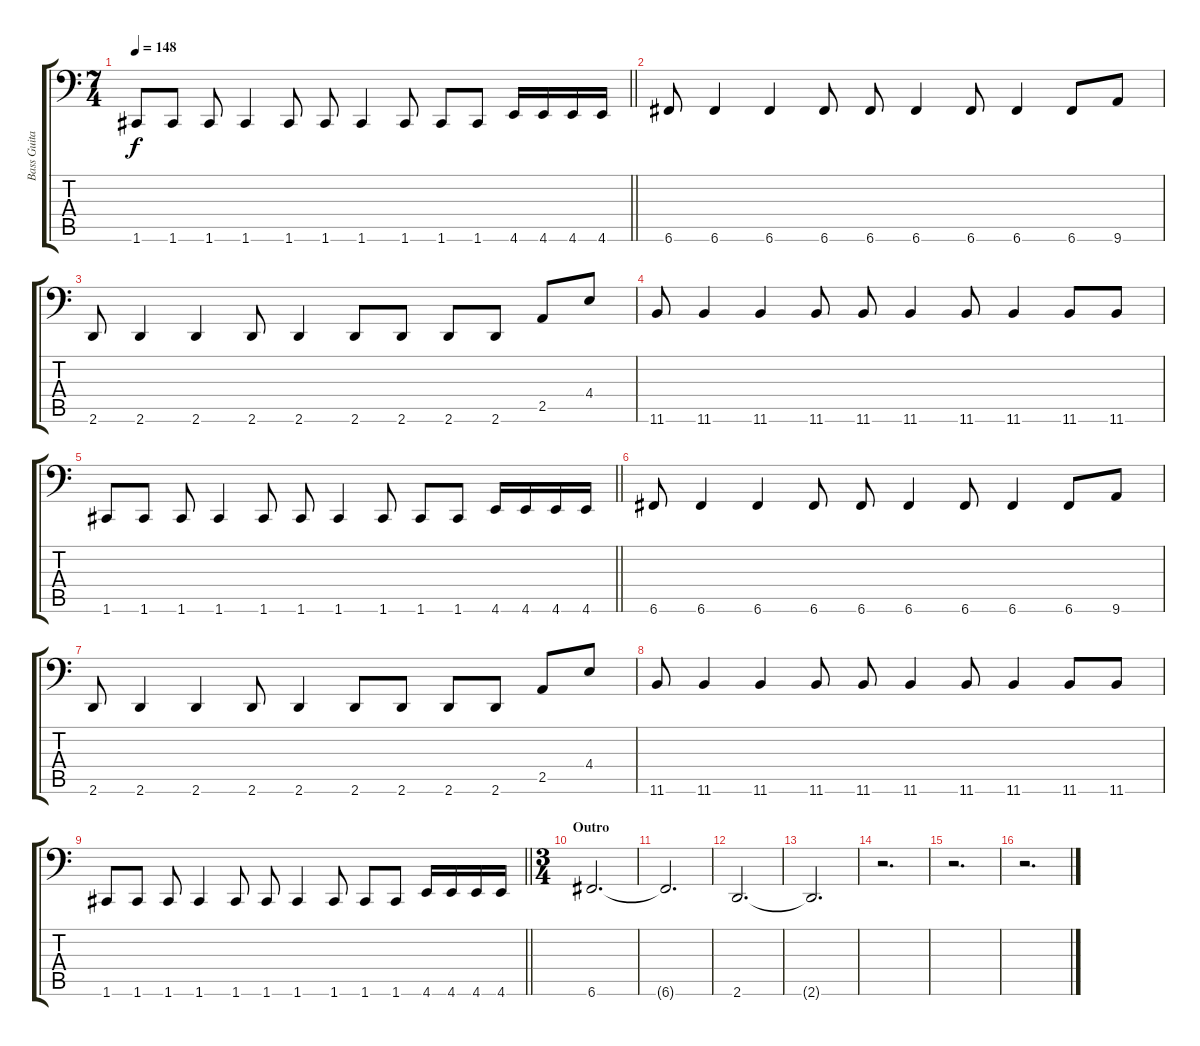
\track ("Bass Guitar" "Bass Guita") {instrument electricbassfinger}
\staff {score tabs}
\tuning (D3 A2 F2 C2 G1 C1) {hide}
\ts (7 4)
\tempo 148
\clef f4
\barLineRight lightlight
\ks c
1.6.8{dy f} 1.6.8 1.6.8 1.6.4 1.6.8 1.6.8 1.6.4 1.6.8 1.6.8 1.6.8 4.6.16 4.6.16 4.6.16 4.6.16 |
6.6.8 6.6.4 6.6.4 6.6.8 6.6.8 6.6.4 6.6.8 6.6.4 6.6.8 9.6.8 |
2.6.8 2.6.4 2.6.4 2.6.8 2.6.4 2.6.8 2.6.8 2.6.8 2.6.8 2.5.8 4.4.8 |
11.6.8 11.6.4 11.6.4 11.6.8 11.6.8 11.6.4 11.6.8 11.6.4 11.6.8 11.6.8 |
\barLineRight lightlight
1.6.8 1.6.8 1.6.8 1.6.4 1.6.8 1.6.8 1.6.4 1.6.8 1.6.8 1.6.8 4.6.16 4.6.16 4.6.16 4.6.16 |
6.6.8 6.6.4 6.6.4 6.6.8 6.6.8 6.6.4 6.6.8 6.6.4 6.6.8 9.6.8 |
2.6.8 2.6.4 2.6.4 2.6.8 2.6.4 2.6.8 2.6.8 2.6.8 2.6.8 2.5.8 4.4.8 |
11.6.8 11.6.4 11.6.4 11.6.8 11.6.8 11.6.4 11.6.8 11.6.4 11.6.8 11.6.8 |
\barLineRight lightlight
1.6.8 1.6.8 1.6.8 1.6.4 1.6.8 1.6.8 1.6.4 1.6.8 1.6.8 1.6.8 4.6.16 4.6.16 4.6.16 4.6.16 |
\ts (3 4)
\section ("" "Outro")
6.6.2{d} |
6.6{t}.2{d} |
2.6.2{d} |
2.6{t}.2{d} |
r.2{d} |
r.2{d} |
r.2{d}
